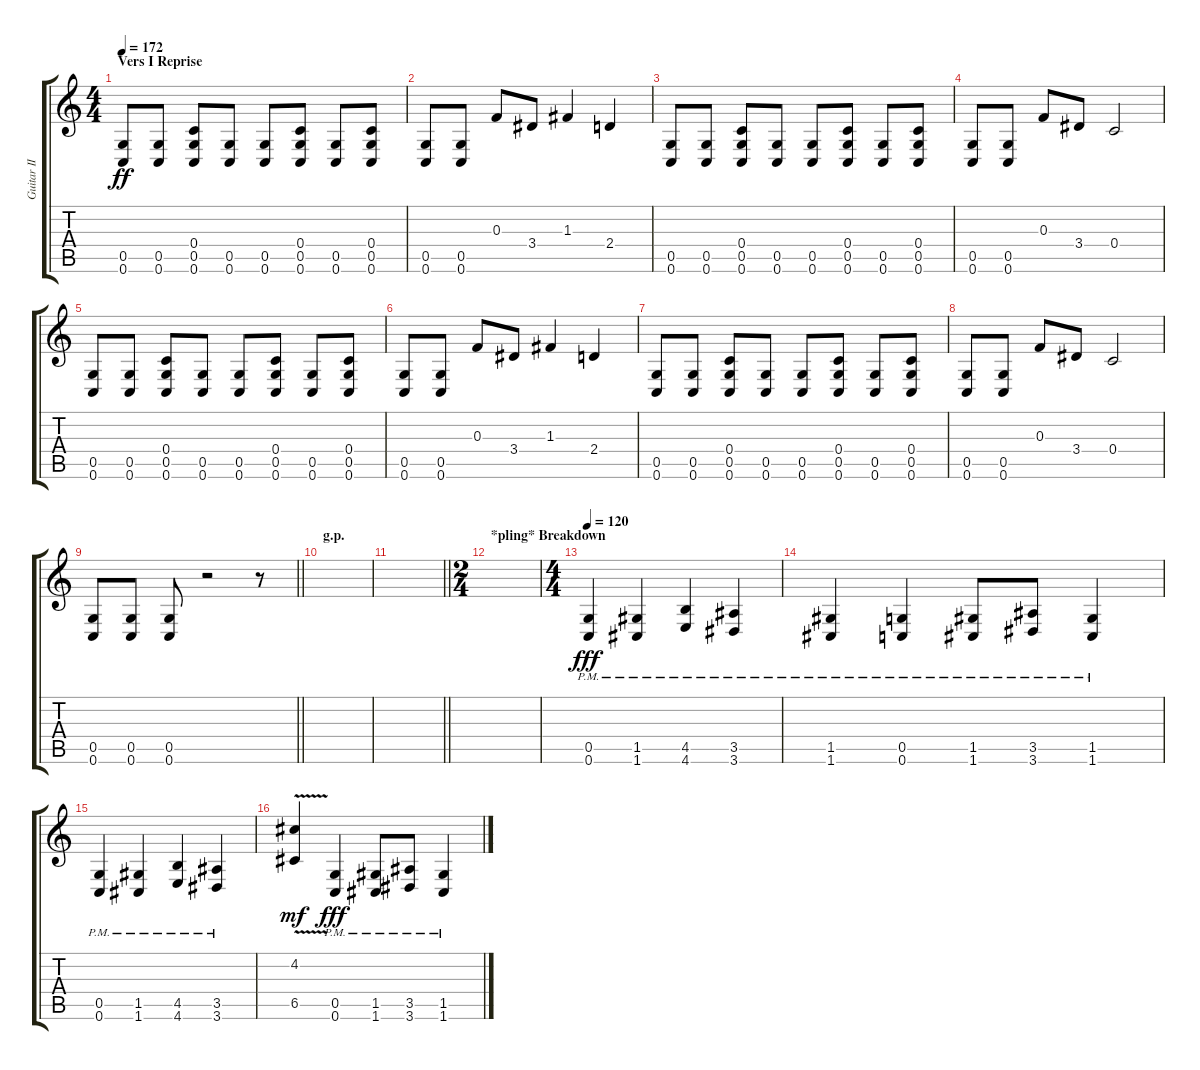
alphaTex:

\track ("Guitar II" "Guitar II") {instrument distortionguitar}
\staff {score tabs}
\tuning (D4 A3 F3 C3 G2 C2) {hide}
\ts (4 4)
\section ("" "Vers I Reprise")
\tempo 172
\clef g2
\ks c
(0.5 0.6).8{dy ff} (0.5 0.6).8 (0.4 0.5 0.6).8 (0.5 0.6).8 (0.5 0.6).8 (0.4 0.5 0.6).8 (0.5 0.6).8 (0.4 0.5 0.6).8 |
(0.5 0.6).8 (0.5 0.6).8 0.3.8 3.4.8 1.3.4 2.4.4 |
(0.5 0.6).8 (0.5 0.6).8 (0.4 0.5 0.6).8 (0.5 0.6).8 (0.5 0.6).8 (0.4 0.5 0.6).8 (0.5 0.6).8 (0.4 0.5 0.6).8 |
(0.5 0.6).8 (0.5 0.6).8 0.3.8 3.4.8 0.4.2 |
(0.5 0.6).8 (0.5 0.6).8 (0.4 0.5 0.6).8 (0.5 0.6).8 (0.5 0.6).8 (0.4 0.5 0.6).8 (0.5 0.6).8 (0.4 0.5 0.6).8 |
(0.5 0.6).8 (0.5 0.6).8 0.3.8 3.4.8 1.3.4 2.4.4 |
(0.5 0.6).8 (0.5 0.6).8 (0.4 0.5 0.6).8 (0.5 0.6).8 (0.5 0.6).8 (0.4 0.5 0.6).8 (0.5 0.6).8 (0.4 0.5 0.6).8 |
(0.5 0.6).8 (0.5 0.6).8 0.3.8 3.4.8 0.4.2 |
\barLineRight lightlight
(0.5 0.6).8 (0.5 0.6).8 (0.5 0.6).8 r.2 r.8 |
\section ("" "g.p.")
|
\barLineRight lightlight
|
\ts (2 4)
\section ("" "*pling* Breakdown")
|
\ts (4 4)
\tempo 120
(0.5{pm} 0.6{pm}).4{dy fff} (1.5{pm} 1.6{pm}).4 (4.5{pm} 4.6{pm}).4 (3.5{pm} 3.6{pm}).4 |
(1.5{pm} 1.6{pm}).4 (0.5{pm} 0.6{pm}).4 (1.5{pm} 1.6{pm}).8 (3.5{pm} 3.6{pm}).8 (1.5{pm} 1.6{pm}).4 |
(0.5{pm} 0.6{pm}).4 (1.5{pm} 1.6{pm}).4 (4.5{pm} 4.6{pm}).4 (3.5{pm} 3.6{pm}).4 |
(4.2{v} 6.5{v}).4{dy mf} (0.5{pm} 0.6{pm}).4{dy fff} (1.5{pm} 1.6{pm}).8 (3.5{pm} 3.6{pm}).8 (1.5{pm} 1.6{pm}).4
